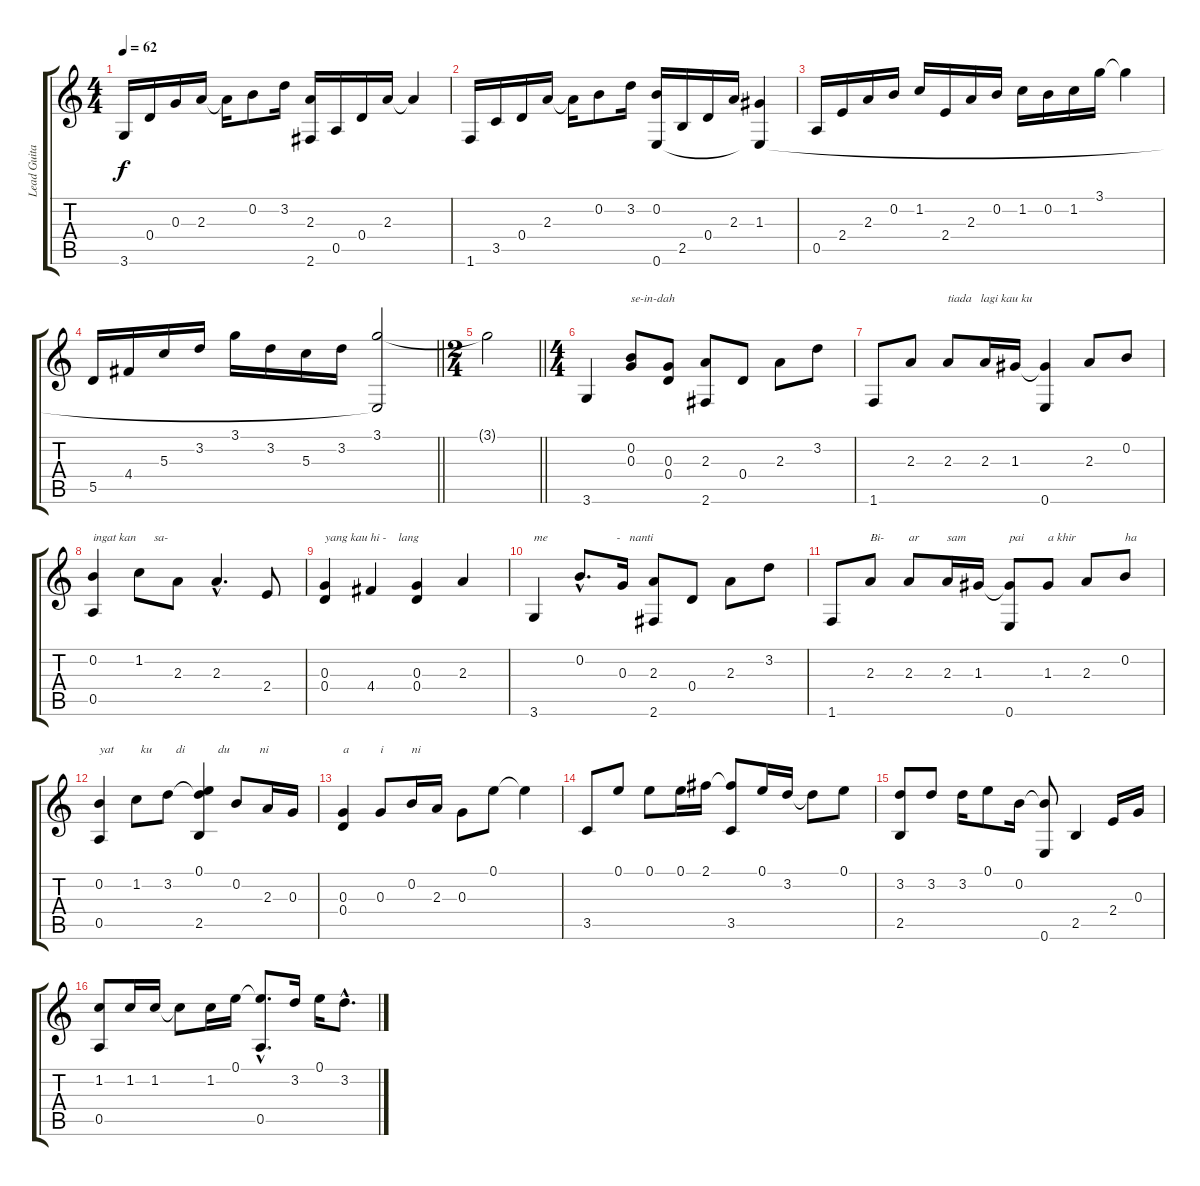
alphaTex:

\track ("Lead Guitarra" "Lead Guita") {instrument acousticguitarnylon}
\staff {score tabs}
\tuning (E4 B3 G3 D3 A2 E2) {hide}
\ts (4 4)
\tempo 62
\clef g2
\ks c
3.6.16{dy f instrument acousticguitarnylon} 0.4.16 0.3.16 2.3.16 2.3{t}.16 0.2.8 3.2.16 (2.3 2.6).16 0.5.16 0.4.16 2.3.16 2.3{t}.4 |
1.6.16 3.5.16 0.4.16 2.3.16 2.3{t}.16 0.2.8 3.2.16 (0.2 0.6).16 2.5.16 0.4.16 2.3.16 (1.3 0.6{t}).4 |
0.5.16 2.4.16 2.3.16 0.2.16 1.2.16 2.4.16 2.3.16 0.2.16 1.2.16 0.2.16 1.2.16 3.1.16 3.1{t}.4 |
\barLineRight lightlight
5.5.16 4.4.16 5.3.16 3.2.16 3.1.16 3.2.16 5.3.16 3.2.16 (3.1 0.6{t}).2 |
\ts (2 4)
\barLineRight lightlight
3.1{t}.2 |
\ts (4 4)
3.6.4 (0.2 0.3).8{txt "se-in-dah"} (0.3 0.4).8 (2.3 2.6).8 0.4.8 2.3.8 3.2.8 |
1.6.8 2.3.8 2.3.8{txt "tiada   lagi kau ku"} 2.3.16 1.3.16 (1.3{t} 0.6).4 2.3.8 0.2.8 |
(0.2 0.5).4{txt "ingat kan      sa-"} 1.2.8 2.3.8 2.3{hac}.4{d} 2.4.8 |
(0.3 0.4).4{txt "yang kau hi -    lang"} 4.4.4 (0.3 0.4).4 2.3.4 |
3.6.4{txt "me                       -   nanti"} 0.2{hac}.8{d} 0.3.16 (2.3 2.6).8 0.4.8 2.3.8 3.2.8 |
1.6.8 2.3.8{txt "Bi-"} 2.3.8{txt "ar"} 2.3.16{txt "sam"} 1.3.16 (1.3{t} 0.6).8{txt "pai"} 1.3.8{txt "a khir"} 2.3.8 0.2.8{txt "ha "} |
(0.2 0.5).4{txt "yat         ku        di           du          ni"} 1.2.8 3.2.8 (0.1 3.2{t} 2.5).4 0.2.8 2.3.16 0.3.16 |
(0.3 0.4).4{txt "a"} 0.3.8{txt "i"} 0.2.16{txt "ni"} 2.3.16 0.3.8 0.1.8 0.1{t}.4 |
3.5.8 0.1.8 0.1.8 0.1.16 2.1.16 (2.1{t} 3.5).8 0.1.16 3.2.16 3.2{t}.8 0.1.8 |
(3.2 2.5).8 3.2.8 3.2.16 0.1.8 0.2.16 (0.2{t} 0.6).8 2.5.4 2.4.16 0.3.16 |
(1.2 0.5).8 1.2.16 1.2.16 1.2{t}.8 1.2.16 0.1.16 (0.1{hac t} 0.5{hac}).8{d} 3.2.16 0.1.16 3.2{hac}.8{d}
